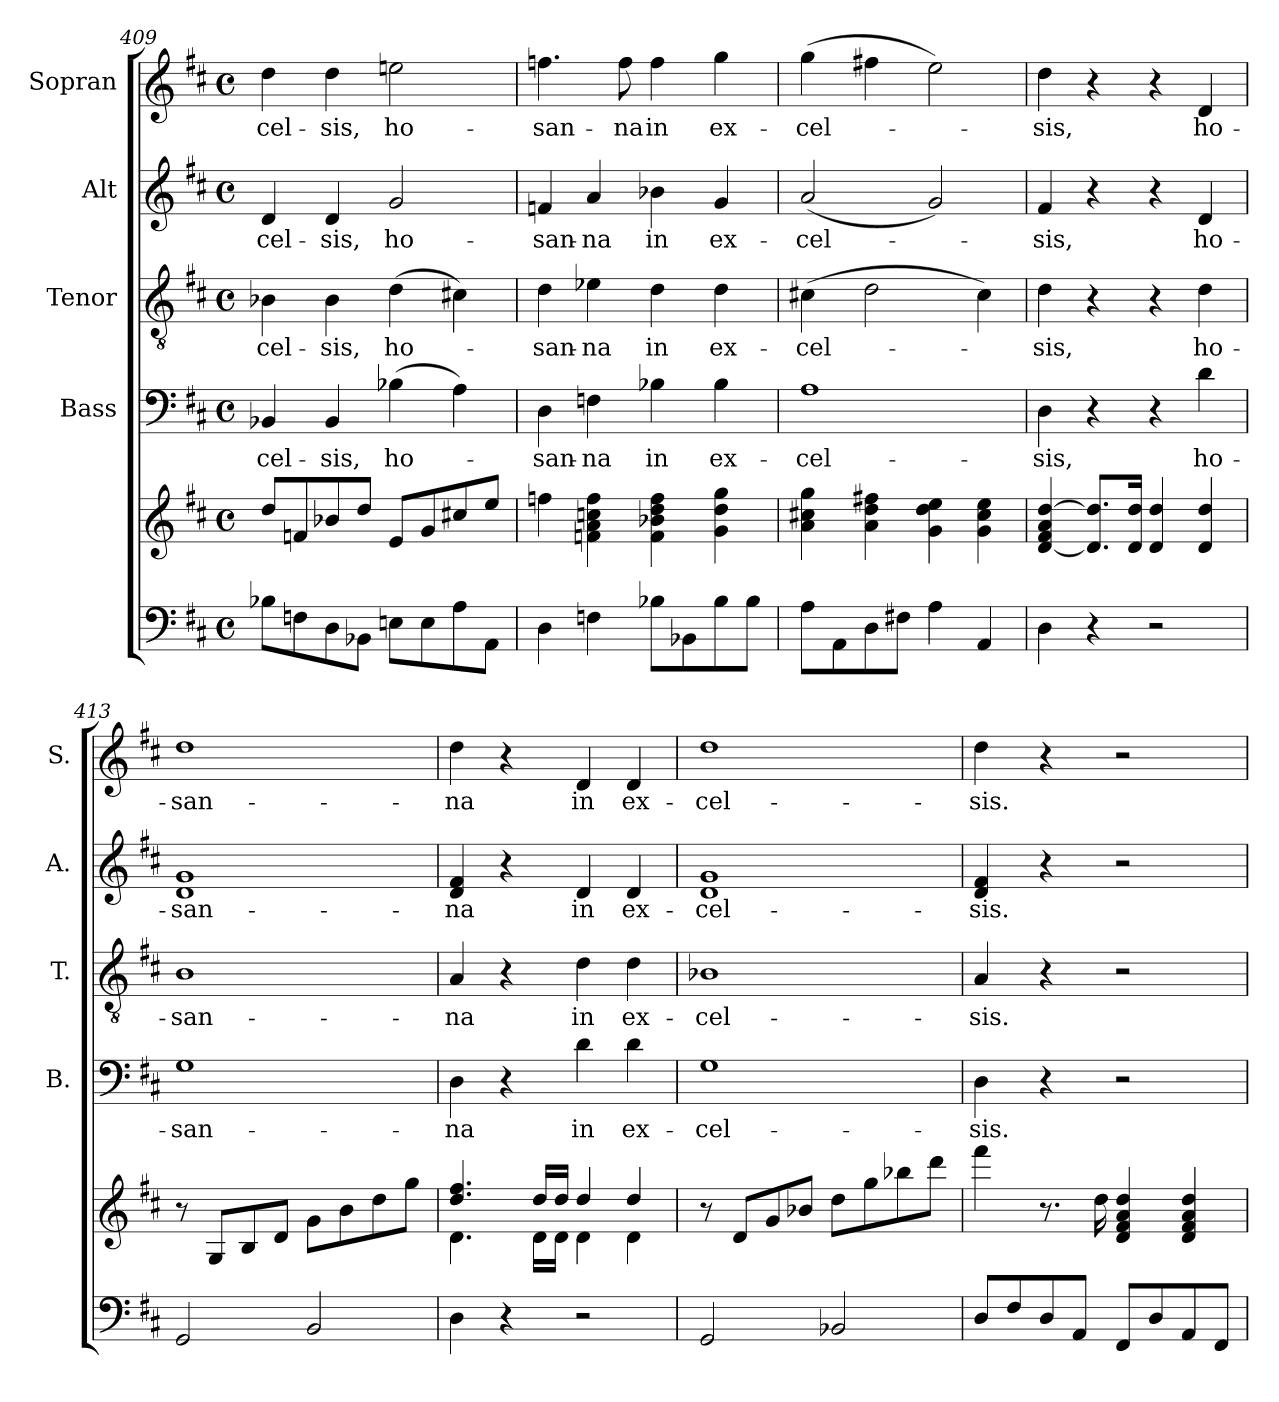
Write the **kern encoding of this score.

**kern	**kern	**kern	**text	**kern	**text	**kern	**text	**kern	**text
*part5	*part5	*part4	*part4	*part3	*part3	*part2	*part2	*part1	*part1
*staff6	*staff5	*staff4	*staff4	*staff3	*staff3	*staff2	*staff2	*staff1	*staff1
*	*	*I"Bass	*	*I"Tenor	*	*I"Alt	*	*I"Sopran	*
*	*	*I'B.	*	*I'T.	*	*I'A.	*	*I'S.	*
*clefF4	*clefG2	*clefF4	*	*clefGv2	*	*clefG2	*	*clefG2	*
*k[f#c#]	*k[f#c#]	*k[f#c#]	*	*k[f#c#]	*	*k[f#c#]	*	*k[f#c#]	*
*D:	*D:	*D:	*	*D:	*	*D:	*	*D:	*
*M4/4	*M4/4	*M4/4	*	*M4/4	*	*M4/4	*	*M4/4	*
*met(c)	*met(c)	*met(c)	*	*met(c)	*	*met(c)	*	*met(c)	*
=409	=409	=409	=409	=409	=409	=409	=409	=409	=409
!	!	!	!LO:LY:b	!	!LO:LY:b	!	!LO:LY:b	!	!LO:LY:b
8B-X\L	8dd/L	4BB-X/	-cel-	4B-X\	-cel-	4d/	-cel-	4dd\	-cel-
8Fn\	8fn/	.	.	.	.	.	.	.	.
!	!	!	!LO:LY:b	!	!LO:LY:b	!	!LO:LY:b	!	!LO:LY:b
8D\	8b-X/	4BB-/	-sis,	4B-\	-sis,	4d/	-sis,	4dd\	-sis,
8BB-X\J	8dd/J	.	.	.	.	.	.	.	.
!	!	!	!LO:LY:b	!	!LO:LY:b	!	!LO:LY:b	!	!LO:LY:b
8En\L	8e/L	(>4B-X\	ho-	(>4d\	ho-	2g/	ho-	2een\	ho-
8E\	8g/	.	.	.	.	.	.	.	.
8A\	8cc#X/	4A\)	.	4c#X\)	.	.	.	.	.
8AA\J	8ee/J	.	.	.	.	.	.	.	.
=410	=410	=410	=410	=410	=410	=410	=410	=410	=410
!	!	!	!LO:LY:b	!	!LO:LY:b	!	!LO:LY:b	!	!LO:LY:b
4D\	4ffn\	4D\	-san-	4d\	-san-	4fn/	-san-	4.ffn\	-san-
!	!	!	!LO:LY:b	!	!LO:LY:b	!	!LO:LY:b	!	!
4Fn\	4fn\ 4a\ 4ccn\ 4ff\	4Fn\	-na	4e-X\	-na	4a/	-na	.	.
!	!	!	!	!	!	!	!	!	!LO:LY:b
.	.	.	.	.	.	.	.	8ff\	-na
!	!	!	!LO:LY:b	!	!LO:LY:b	!	!LO:LY:b	!	!LO:LY:b
8B-X\L	4f\ 4b-X\ 4dd\ 4ff\	4B-X\	in	4d\	in	4b-X\	in	4ff\	in
8BB-X\	.	.	.	.	.	.	.	.	.
!	!	!	!LO:LY:b	!	!LO:LY:b	!	!LO:LY:b	!	!LO:LY:b
8B-\	4g\ 4dd\ 4gg\	4B-\	ex-	4d\	ex-	4g/	ex-	4gg\	ex-
8B-\J	.	.	.	.	.	.	.	.	.
!!LO:PB:g=z
=411	=411	=411	=411	=411	=411	=411	=411	=411	=411
!	!	!	!LO:LY:b	!	!LO:LY:b	!	!LO:LY:b	!	!LO:LY:b
8A\L	4a\ 4cc#X\ 4gg\	1A	-cel-	(>4c#X\	-cel-	(<2a/	-cel-	(>4gg\	-cel-
8AA\	.	.	.	.	.	.	.	.	.
8D\	4a\ 4dd\ 4ff#X\	.	.	2d\	.	.	.	4ff#X\	.
8F#X\J	.	.	.	.	.	.	.	.	.
4A\	4g\ 4dd\ 4ee\	.	.	.	.	2g/)	.	2ee\)	.
4AA/	4g\ 4cc#\ 4ee\	.	.	4c#\)	.	.	.	.	.
=412	=412	=412	=412	=412	=412	=412	=412	=412	=412
!	!	!	!LO:LY:b	!	!LO:LY:b	!	!LO:LY:b	!	!LO:LY:b
4D\	[4d/ 4f#/ 4a/ [4dd/	4D\	-sis,	4d\	-sis,	4f#/	-sis,	4dd\	-sis,
4r	8.d/] 8.dd/]L	4r	.	4r	.	4r	.	4r	.
.	16d/ 16dd/Jk	.	.	.	.	.	.	.	.
2r	4d/ 4dd/	4r	.	4r	.	4r	.	4r	.
!	!	!	!LO:LY:b	!	!LO:LY:b	!	!LO:LY:b	!	!LO:LY:b
.	4d/ 4dd/	4d\	ho-	4d\	ho-	4d/	ho-	4d/	ho-
=413	=413	=413	=413	=413	=413	=413	=413	=413	=413
!	!	!	!LO:LY:b	!	!LO:LY:b	!	!LO:LY:b	!	!LO:LY:b
2GG/	8r	1G	-san-	1B	-san-	1d 1g	-san-	1dd	-san-
.	8G/L	.	.	.	.	.	.	.	.
.	8B/	.	.	.	.	.	.	.	.
.	8d/J	.	.	.	.	.	.	.	.
2BB/	8g\L	.	.	.	.	.	.	.	.
.	8b\	.	.	.	.	.	.	.	.
.	8dd\	.	.	.	.	.	.	.	.
.	8gg\J	.	.	.	.	.	.	.	.
=414	=414	=414	=414	=414	=414	=414	=414	=414	=414
*	*^	*	*	*	*	*	*	*	*
!	!	!	!	!LO:LY:b	!	!LO:LY:b	!	!LO:LY:b	!	!LO:LY:b
4D\	4.dd/ 4.ff#/	4.d\	4D\	-na	4A/	-na	4d/ 4f#/	-na	4dd\	-na
4r	.	.	4r	.	4r	.	4r	.	4r	.
.	16dd/LL	16d\LL	.	.	.	.	.	.	.	.
.	16dd/JJ	16d\JJ	.	.	.	.	.	.	.	.
!	!	!	!	!LO:LY:b	!	!LO:LY:b	!	!LO:LY:b	!	!LO:LY:b
2r	4dd/	4d\	4d\	in	4d\	in	4d/	in	4d/	in
!	!	!	!	!LO:LY:b	!	!LO:LY:b	!	!LO:LY:b	!	!LO:LY:b
.	4dd/	4d\	4d\	ex-	4d\	ex-	4d/	ex-	4d/	ex-
=415	=415	=415	=415	=415	=415	=415	=415	=415	=415	=415
!	!	!	!	!LO:LY:b	!	!LO:LY:b	!	!LO:LY:b	!	!LO:LY:b
*	*v	*v	*	*	*	*	*	*	*	*
2GG/	8r	1G	-cel-	1B-X	-cel-	1d 1g	-cel-	1dd	-cel-
.	8d/L	.	.	.	.	.	.	.	.
.	8g/	.	.	.	.	.	.	.	.
.	8b-X/J	.	.	.	.	.	.	.	.
2BB-X/	8dd\L	.	.	.	.	.	.	.	.
.	8gg\	.	.	.	.	.	.	.	.
.	8bb-X\	.	.	.	.	.	.	.	.
.	8ddd\J	.	.	.	.	.	.	.	.
=416	=416	=416	=416	=416	=416	=416	=416	=416	=416
!	!	!	!LO:LY:b	!	!LO:LY:b	!	!LO:LY:b	!	!LO:LY:b
8D/L	4fff#\	4D\	-sis.	4A/	-sis.	4d/ 4f#/	-sis.	4dd\	-sis.
8F#/	.	.	.	.	.	.	.	.	.
8D/	8.r	4r	.	4r	.	4r	.	4r	.
8AA/J	.	.	.	.	.	.	.	.	.
.	16dd\	.	.	.	.	.	.	.	.
8FF#/L	4d/ 4f#/ 4a/ 4dd/	2r	.	2r	.	2r	.	2r	.
8D/	.	.	.	.	.	.	.	.	.
8AA/	4d/ 4f#/ 4a/ 4dd/	.	.	.	.	.	.	.	.
8FF#/J	.	.	.	.	.	.	.	.	.
=	=	=	=	=	=	=	=	=	=
*-	*-	*-	*-	*-	*-	*-	*-	*-	*-
